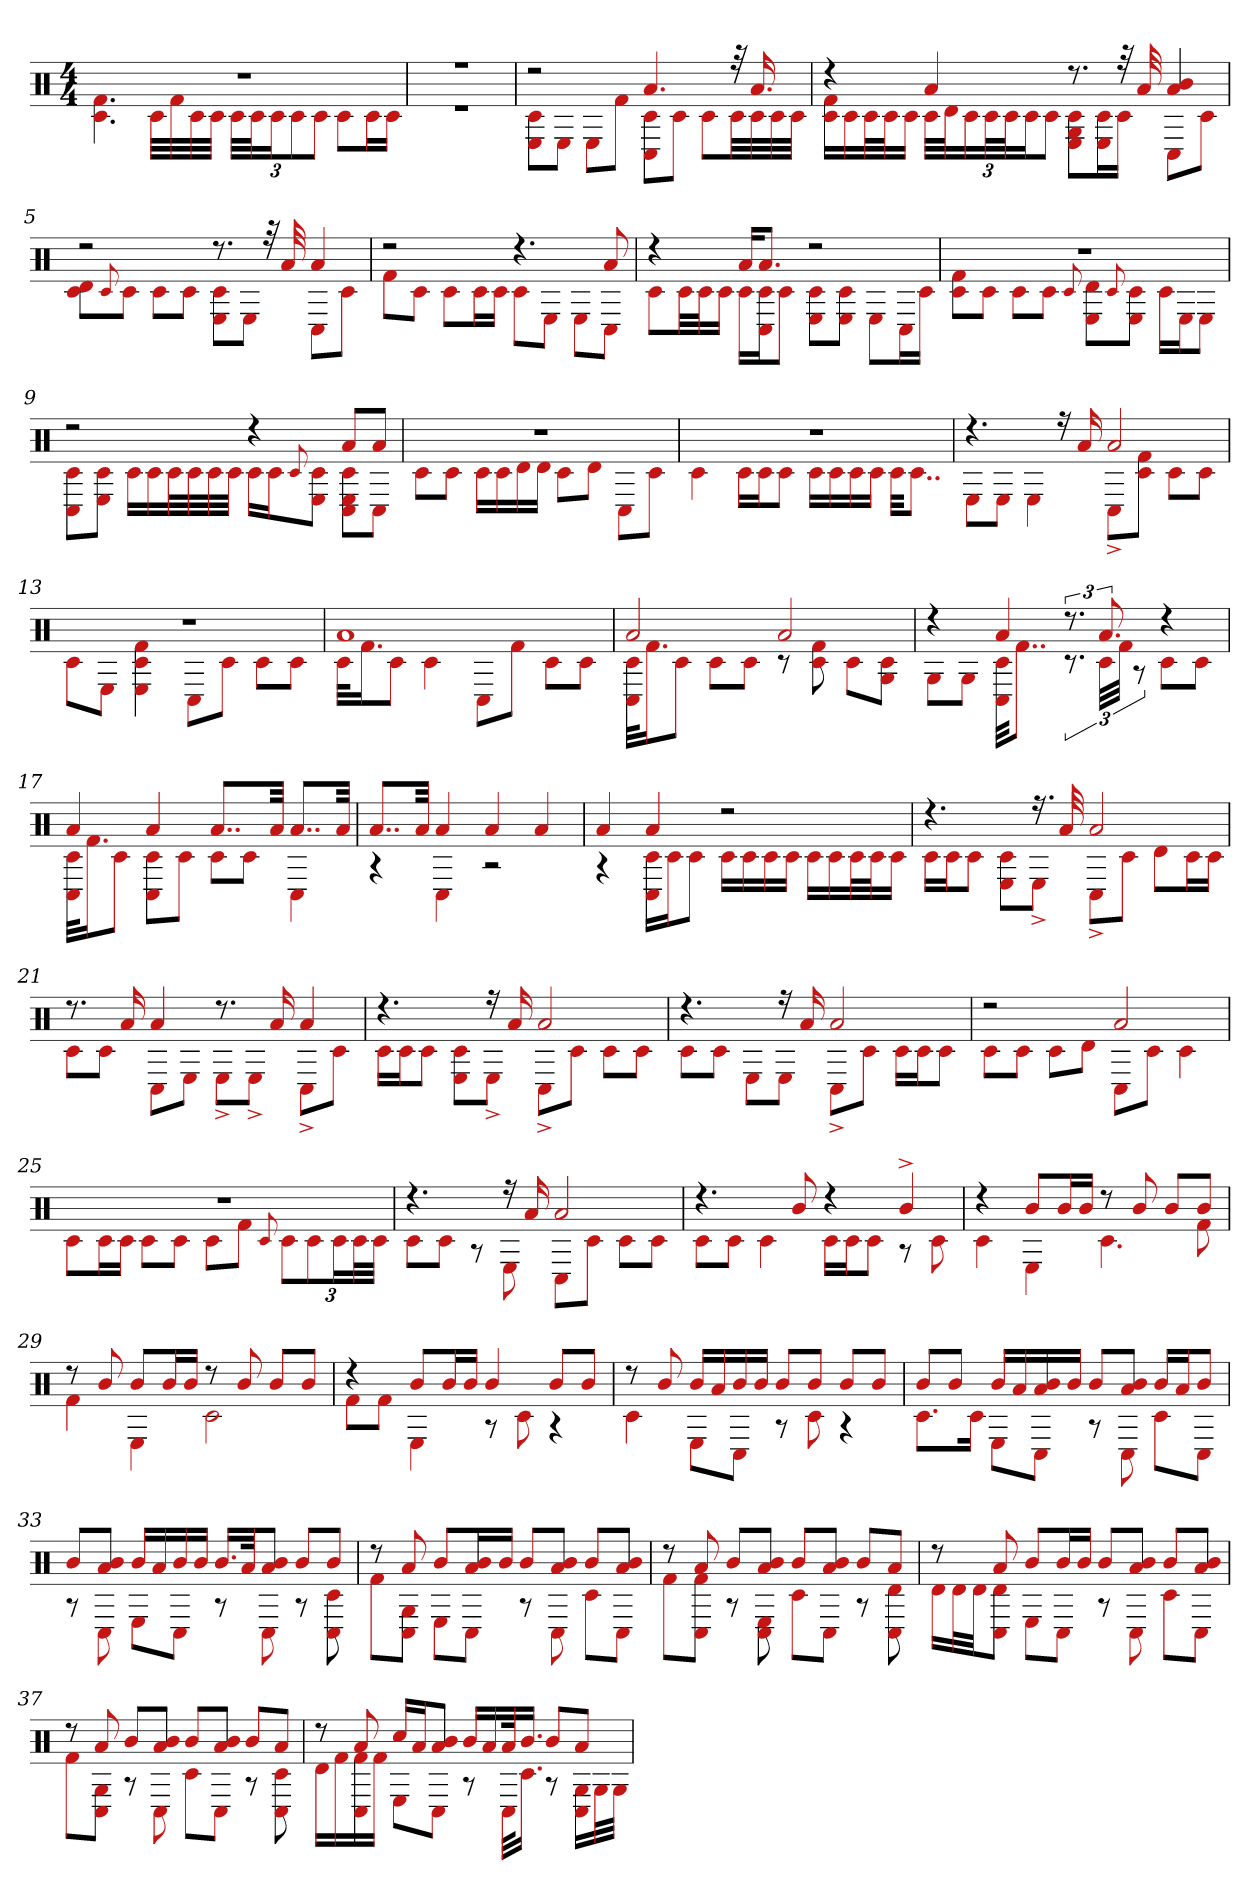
**kern
*part1
*staff1
*clefX
*k[]
*M4/4
=1
*^
1r	4.f# 4.c#
.	32c#LLL
.	32f#
.	32c#
.	32c#JJJ
.	48c#LLL
.	48c#J
.	24c#J
.	12c#
.	12c#J
.	8c#L
.	16c#L
.	16c#JJ
=2	=2
1r	1r
=3	=3
2r	8E 8c#L
.	8EJ
.	8EL
.	8f#J
4.a	8c# 8C#L
.	8c#J
.	8c#L
32r	32c#LL
16.a	32c#
.	32c#
.	32c#JJJ
=4	=4
4r	16c# 16f#LL
.	16c#
.	32c#L
.	32c#J
.	16c#JJ
4a	48c#LLL
.	48dJ
.	24c#
.	48c#L
.	48c#J
.	24c#J
.	12c#J
8.r	8c# 8G 8EL
.	16c# 16EL
32r	16c#JJ
32a	.
4b 4a	8C#L
.	8c#J
=5	=5
2r	8d 8c#L
.	8qqc#
.	8c#J
.	8c#L
.	8c#J
8.r	8E 8c#L
.	8EJ
32r	.
32a	.
4a	8C#L
.	8c#J
=6	=6
2r	8f#L
.	8c#J
.	8c#L
.	16c#L
.	16c#JJ
4.r	8c#L
.	8EJ
.	8EL
8a	8C#J
=7	=7
4r	8c#L
.	32c#LL
.	32c#J
.	16c#JJ
16aKL	16c#LL
8.aJ	16C# 16c#J
.	8c#J
2r	8c# 8EL
.	8c# 8EJ
.	8EL
.	16C#L
.	16c#JJ
=8	=8
1r	8c# 8f#L
.	8c#J
.	8c#L
.	8c#J
.	8qqc#
.	8d 8EL
.	8qqc#
.	8E 8c#J
.	16c#LL
.	16EJ
.	8EJ
=9	=9
2r	8c# 8C#L
.	8E 8c#J
.	16c#LL
.	16c#
.	32c#L
.	32c#
.	32c#
.	32c#JJJ
4r	16c#LL
.	16c#J
.	8qqc#
.	8E 8c#J
8aL	8C# 8E 8c#L
8aJ	8C#J
=10	=10
1r	8c#L
.	8c#J
.	16c#LL
.	16c#
.	16d
.	16dJJ
.	8c#L
.	8dJ
.	8C#L
.	8c#J
=11	=11
1r	4c#
.	16c#LL
.	16c#J
.	8c#J
.	16c#LL
.	16c#
.	16c#
.	16c#JJ
.	32c#KKL
.	8..c#J
=12	=12
4.r	8EL
.	8EJ
.	4E
16r	.
16a	.
2a	8C#^L
.	8c# 8f#J
.	8c#L
.	8c#J
=13	=13
1r	8c#L
.	8EJ
.	4E 4c# 4f#
.	8C#L
.	8c#J
.	8c#L
.	8c#J
=14	=14
1a	32c#KLL
.	16.f#J
.	8c#J
.	4c#
.	8C#L
.	8f#J
.	8c#L
.	8c#J
=15	=15
2a	32c# 32C#KLL
.	16.f#J
.	8c#J
.	8c#L
.	8c#J
2a	8r
.	8c# 8f#
.	8c#L
.	8G 8c#J
=16	=16
4r	8GL
.	8GJ
4a	32C# 32c#KKL
.	8..f#J
12.r	12.r
12.a	48c#LLL
.	48f#JJJ
.	12r
4r	8c#L
.	8c#J
=17	=17
4a	32C# 32c#KLL
.	16.f#J
.	8c#J
4a	8C# 8c#L
.	8c#J
8..aL	8c#L
.	8c#J
32aJkk	.
8..aL	4C#
32aJkk	.
=18	=18
8..aL	4r
32aJkk	.
4a	4C#
4a	2r
4a	.
=19	=19
4a	4r
4a	16C# 16c#LL
.	16c#J
.	8c#J
2r	16c#LL
.	16c#
.	16c#
.	16c#JJ
.	16c#LL
.	16c#
.	32c#L
.	32c#J
.	16c#JJ
=20	=20
4.r	16c#LL
.	16c#J
.	8c#J
.	8c# 8EL
16.r	8E^J
32a	.
2a	8C#^L
.	8c#J
.	8dL
.	16c#L
.	16c#JJ
=21	=21
8.r	8c#L
.	8c#J
16a	.
4a	8C#L
.	8EJ
8.r	8E^L
.	8E^J
16a	.
4a	8C#^L
.	8c#J
=22	=22
4.r	16c#LL
.	16c#J
.	8c#J
.	8c# 8EL
16r	8E^J
16a	.
2a	8C#^L
.	8c#J
.	8c#L
.	8c#J
=23	=23
4.r	8c#L
.	8c#J
.	8EL
16r	8EJ
16a	.
2a	8C#^L
.	8c#J
.	16c#LL
.	16c#J
.	8c#J
=24	=24
2r	8c#L
.	8c#J
.	8c#L
.	8dJ
2a	8C#L
.	8c#J
.	4c#
=25	=25
1r	8c#L
.	16c#L
.	16c#JJ
.	8c#L
.	8c#J
.	8c#L
.	8f#J
.	8qqc#
.	12c#L
.	12c#
.	24c#L
.	48c#L
.	48c#JJJ
=26	=26
4.r	8c#L
.	8c#J
.	8r
16r	8E
16a	.
2a	8C#L
.	8c#J
.	8c#L
.	8c#J
=27	=27
4.r	8c#L
.	8c#J
.	4c#
8b	.
4r	16c#LL
.	16c#J
.	8c#J
4b^	8r
.	8c#
=28	=28
4r	4c#
8bL	4E
16bL	.
16bJJ	.
8r	4.c#
8b	.
8bL	.
8bJ	8f#
=29	=29
8r	4f#
8b	.
8bL	4E
16bL	.
16bJJ	.
8r	2c#
8b	.
8bL	.
8bJ	.
=30	=30
4r	8f#L
.	8f#J
8bL	4E
16bL	.
16bJJ	.
4b	8r
.	8c#
8bL	4r
8bJ	.
=31	=31
8r	4c#
8b	.
16bLL	8EL
16a	.
16b	8C#J
16bJJ	.
8bL	8r
8bJ	8c#
8bL	4r
8bJ	.
=32	=32
8bL	8.c#L
8bJ	.
.	16c#Jk
16bLL	8EL
16a	.
16b 16a	8C#J
16bJJ	.
8bL	8r
8a 8bJ	8C#
16bLL	8c#L
16aJ	.
8bJ	8C#J
=33	=33
8bL	8r
8a 8bJ	8C#
16bLL	8EL
16a	.
16b	8C#J
16bJJ	.
16.bLL	8r
32aJk	.
8a 8bJ	8C#
8bL	8r
8bJ	8C# 8c#
=34	=34
8r	8f#L
8a	8C# 8GJ
8bL	8EL
16a 16bL	8C#J
16bJJ	.
8bL	8r
8a 8bJ	8C#
8bL	8c#L
8a 8bJ	8C#J
=35	=35
8r	8f#L
8a	8C# 8f#J
8bL	8r
8a 8bJ	8C# 8E
8bL	8c#L
8a 8bJ	8C#J
8bL	8r
8aJ	8C# 8d
=36	=36
8r	16dLL
.	32dL
.	32dJJ
8a	8C# 8dJ
8bL	8EL
16bL	8C#J
16bJJ	.
8bL	8r
8a 8bJ	8C#
8bL	8c#L
8a 8bJ	8C#J
=37	=37
8r	8f#L
8a	8C# 8GJ
8bL	8r
8a 8bJ	8C#
8bL	8c#L
8b 8aJ	8C#J
8bL	8r
8aJ	8C# 8c#
=38	=38
8r	16dLL
.	16f#
8a	16f# 16C#
.	16f#JJ
16cc#LL	8EL
16aJ	.
8a 8bJ	8C#J
16bLL	8r
16a	.
32ak	32C#KLL
16.bJJ	16.c#JJ
8bL	8r
8aJ	16C# 16GLL
.	32GL
.	32GJJJ
*v	*v
=
*-
